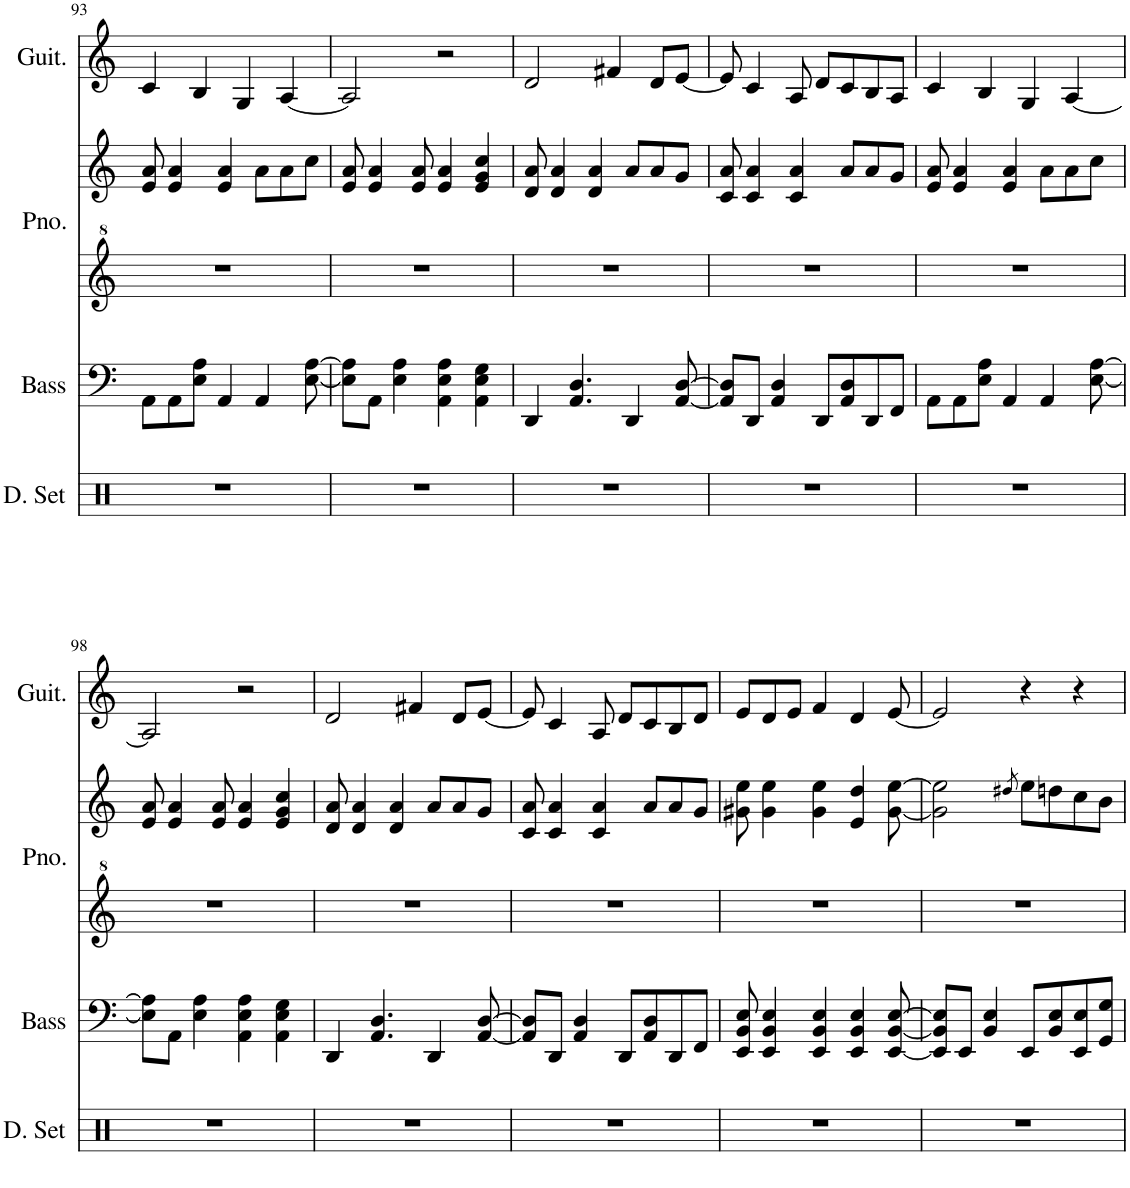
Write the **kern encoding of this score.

**kern	**kern	**kern	**kern	**kern
*part4	*part3	*part2	*part2	*part1
*staff5	*staff4	*staff3	*staff2	*staff1
*I"Drumset	*I"Acoustic Bass	*I"Piano	*	*I"Acoustic Guitar
*I'D. Set	*I'Bass	*I'Pno.	*	*I'Guit.
!!LO:PB:g=z
*clefX	*clefF4	*clefG^2	*clefG2	*clefG2
*	*Trd7c12	*	*	*
*k[]	*k[]	*k[]	*k[]	*k[]
*M4/4	*M4/4	*M4/4	*M4/4	*M4/4
=93	=93	=93	=93	=93
1r	8AA\L	1r	8e/ 8a/	4c/
.	8AA\	.	4e/ 4a/	.
.	8E\ 8A\J	.	.	4B/
.	4AA/	.	4e/ 4a/	.
.	.	.	.	4G/
.	4AA/	.	8a\L	.
.	.	.	8a\	[4A/
.	[8E\ [8A\	.	8cc\J	.
=94	=94	=94	=94	=94
1r	8E\] 8A\]L	1r	8e/ 8a/	2A/]
.	8AA\J	.	4e/ 4a/	.
.	4E\ 4A\	.	.	.
.	.	.	8e/ 8a/	.
.	4AA\ 4E\ 4A\	.	4e/ 4a/	2r
.	4AA\ 4E\ 4G\	.	4e/ 4g/ 4cc/	.
=95	=95	=95	=95	=95
1r	4DD/	1r	8d/ 8a/	2d/
.	.	.	4d/ 4a/	.
.	4.AA/ 4.D/	.	.	.
.	.	.	4d/ 4a/	.
.	.	.	.	4f#X/
.	4DD/	.	8a/L	.
.	.	.	8a/	8d/L
.	[8AA/ [8D/	.	8g/J	[8e/J
=96	=96	=96	=96	=96
1r	8AA/] 8D/]L	1r	8c/ 8a/	8e/]
.	8DD/J	.	4c/ 4a/	4c/
.	4AA/ 4D/	.	.	.
.	.	.	4c/ 4a/	8A/
.	8DD/L	.	.	8d/L
.	8AA/ 8D/	.	8a/L	8c/
.	8DD/	.	8a/	8B/
.	8FF/J	.	8g/J	8A/J
=97	=97	=97	=97	=97
1r	8AA\L	1r	8e/ 8a/	4c/
.	8AA\	.	4e/ 4a/	.
.	8E\ 8A\J	.	.	4B/
.	4AA/	.	4e/ 4a/	.
.	.	.	.	4G/
.	4AA/	.	8a\L	.
.	.	.	8a\	[4A/
.	[8E\ [8A\	.	8cc\J	.
!!LO:LB:g=z
=98	=98	=98	=98	=98
1r	8E\] 8A\]L	1r	8e/ 8a/	2A/]
.	8AA\J	.	4e/ 4a/	.
.	4E\ 4A\	.	.	.
.	.	.	8e/ 8a/	.
.	4AA\ 4E\ 4A\	.	4e/ 4a/	2r
.	4AA\ 4E\ 4G\	.	4e/ 4g/ 4cc/	.
=99	=99	=99	=99	=99
1r	4DD/	1r	8d/ 8a/	2d/
.	.	.	4d/ 4a/	.
.	4.AA/ 4.D/	.	.	.
.	.	.	4d/ 4a/	.
.	.	.	.	4f#X/
.	4DD/	.	8a/L	.
.	.	.	8a/	8d/L
.	[8AA/ [8D/	.	8g/J	[8e/J
=100	=100	=100	=100	=100
1r	8AA/] 8D/]L	1r	8c/ 8a/	8e/]
.	8DD/J	.	4c/ 4a/	4c/
.	4AA/ 4D/	.	.	.
.	.	.	4c/ 4a/	8A/
.	8DD/L	.	.	8d/L
.	8AA/ 8D/	.	8a/L	8c/
.	8DD/	.	8a/	8B/
.	8FF/J	.	8g/J	8d/J
=101	=101	=101	=101	=101
1r	8EE/ 8BB/ 8E/	1r	8g#X\ 8ee\	8e/L
.	4EE/ 4BB/ 4E/	.	4g#\ 4ee\	8d/
.	.	.	.	8e/J
.	4EE/ 4BB/ 4E/	.	4g#\ 4ee\	4f/
.	4EE/ 4BB/ 4E/	.	4e/ 4dd/	4d/
.	[8EE/ [8BB/ [8E/	.	[8g#\ [8ee\	[8e/
=102	=102	=102	=102	=102
1r	8EE/] 8BB/] 8E/]L	1r	2g#\] 2ee\]	2e/]
.	8EE/J	.	.	.
.	4BB/ 4E/	.	.	.
.	.	.	8qdd#X/	.
.	8EE/L	.	8ee\L	4r
.	8BB/ 8E/	.	8ddn\	.
.	8EE/ 8E/	.	8cc\	4r
.	8GG/ 8G/J	.	8b\J	.
=	=	=	=	=
*-	*-	*-	*-	*-
